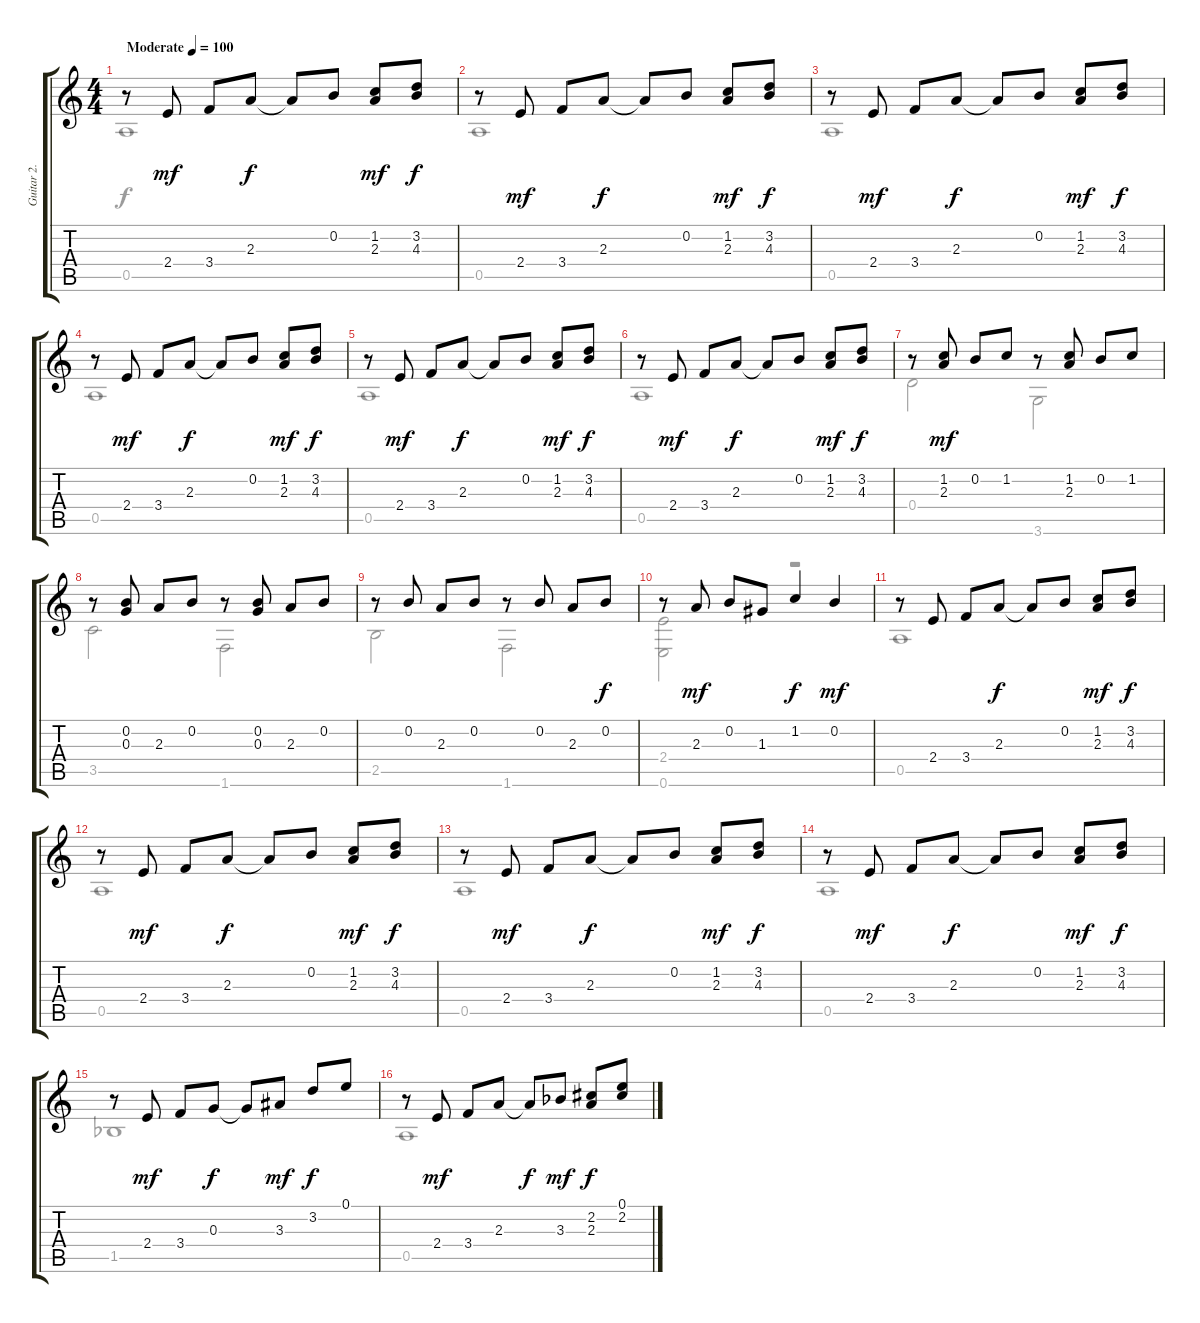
\track ("Guitar 2." "Guitar 2.") {instrument acousticguitarnylon}
\staff {score tabs}
\tuning (E4 B3 G3 D3 A2 E2) {hide}
\voice
\ts (4 4)
\tempo (100 "Moderate")
\clef g2
\ks c
r.8{dy mf instrument acousticguitarnylon} 2.4.8 3.4.8 2.3.8{dy f} 2.3{t}.8 0.2.8 (1.2 2.3).8{dy mf} (3.2 4.3).8{dy f} |
r.8 2.4.8{dy mf} 3.4.8 2.3.8{dy f} 2.3{t}.8 0.2.8 (1.2 2.3).8{dy mf} (3.2 4.3).8{dy f} |
r.8 2.4.8{dy mf} 3.4.8 2.3.8{dy f} 2.3{t}.8 0.2.8 (1.2 2.3).8{dy mf} (3.2 4.3).8{dy f} |
r.8 2.4.8{dy mf} 3.4.8 2.3.8{dy f} 2.3{t}.8 0.2.8 (1.2 2.3).8{dy mf} (3.2 4.3).8{dy f} |
r.8 2.4.8{dy mf} 3.4.8 2.3.8{dy f} 2.3{t}.8 0.2.8 (1.2 2.3).8{dy mf} (3.2 4.3).8{dy f} |
r.8 2.4.8{dy mf} 3.4.8 2.3.8{dy f} 2.3{t}.8 0.2.8 (1.2 2.3).8{dy mf} (3.2 4.3).8{dy f} |
r.8 (1.2 2.3).8{dy mf} 0.2.8 1.2.8 r.8 (1.2 2.3).8 0.2.8 1.2.8 |
r.8 (0.2 0.3).8 2.3.8 0.2.8 r.8 (0.2 0.3).8 2.3.8 0.2.8 |
r.8 0.2.8 2.3.8 0.2.8 r.8 0.2.8 2.3.8 0.2.8{dy f} |
r.8 2.3.8{dy mf} 0.2.8 1.3.8 1.2.4{dy f} 0.2.4{dy mf} |
r.8 2.4.8 3.4.8 2.3.8{dy f} 2.3{t}.8 0.2.8 (1.2 2.3).8{dy mf} (3.2 4.3).8{dy f} |
r.8 2.4.8{dy mf} 3.4.8 2.3.8{dy f} 2.3{t}.8 0.2.8 (1.2 2.3).8{dy mf} (3.2 4.3).8{dy f} |
r.8 2.4.8{dy mf} 3.4.8 2.3.8{dy f} 2.3{t}.8 0.2.8 (1.2 2.3).8{dy mf} (3.2 4.3).8{dy f} |
r.8 2.4.8{dy mf} 3.4.8 2.3.8{dy f} 2.3{t}.8 0.2.8 (1.2 2.3).8{dy mf} (3.2 4.3).8{dy f} |
r.8 2.4.8{dy mf} 3.4.8 0.3.8{dy f} 0.3{t}.8 3.3.8{dy mf} 3.2.8{dy f} 0.1.8 |
r.8 2.4.8{dy mf} 3.4.8 2.3.8 2.3{t}.8{dy f} 3.3{acc b}.8{dy mf} (2.2 2.3).8{dy f} (0.1 2.2).8
\voice
\clef g2
\ottava regular
\simile none
\ks c
0.5.1{dy f} |
0.5.1 |
0.5.1 |
0.5.1 |
0.5.1 |
0.5.1 |
0.4.2 3.6.2 |
3.5.2 1.6.2 |
2.5.2 1.6.2 |
(2.4 0.6).2 r.2 |
0.5.1 |
0.5.1 |
0.5.1 |
0.5.1 |
1.5{acc b}.1 |
0.5.1
